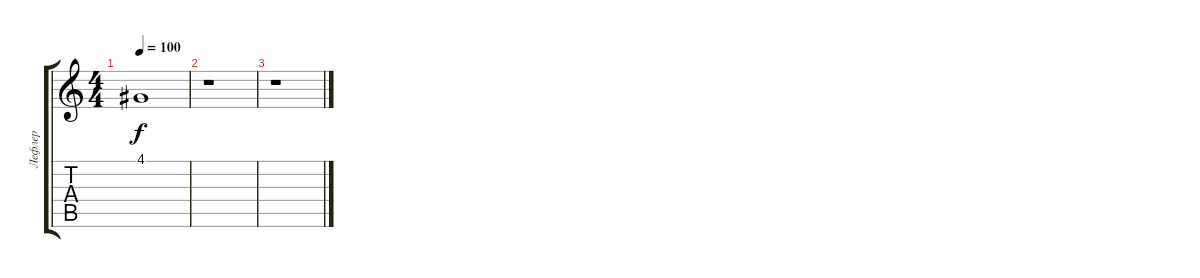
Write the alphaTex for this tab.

\track ("Лефлер" "Лефлер") {instrument lead6voice}
\staff {score tabs}
\tuning (E4 B3 G3 D3 A2 E2) {hide}
\ts (4 4)
\tempo 100
\clef g2
\ks c
4.1.1{dy f} |
r.1 |
r.1
